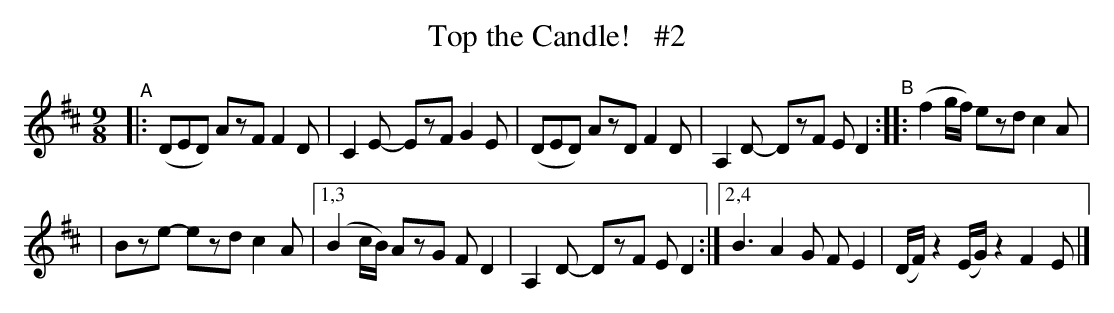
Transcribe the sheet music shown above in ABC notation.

X:1
T: Top the Candle!   #2
M: 9/8
L: 1/8
K: D
"^A"\
|: (DED) AzF F2D | C2E- EzF G2E | (DED) AzD F2D | A,2D- DzF ED2 "^B":: (f2g/f/) ezd c2A |
| Bze- ezd c2A |[1,3 (B2c/B/) AzG FD2 | A,2D- DzF ED2 :|[2,4 B3 A2G FE2 | (D/F/)z2 (E/G/)z2 F2E |]
